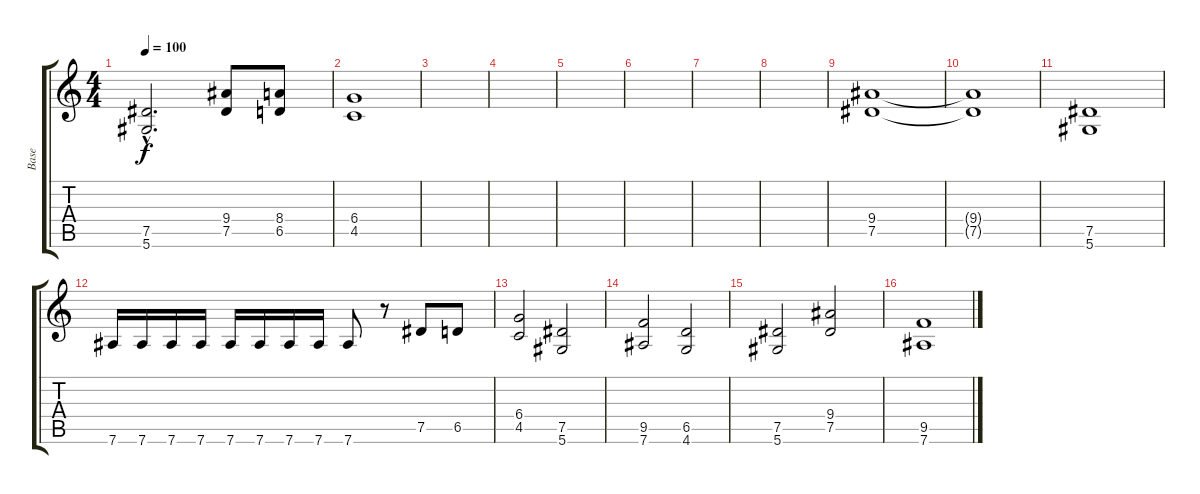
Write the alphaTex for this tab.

\track ("Base" "Base") {instrument overdrivenguitar}
\staff {score tabs}
\tuning (Eb4 Bb3 Gb3 Db3 Ab2 Eb2) {hide}
\ts (4 4)
\tempo 100
\clef g2
\ks c
(7.5{hac t} 5.6{hac t}).2{d dy f} (9.4 7.5).8 (8.4 6.5).8 |
(6.4 4.5).1 |
|
|
|
|
|
|
(9.4 7.5).1 |
(9.4{t} 7.5{t}).1 |
(7.5 5.6).1 |
7.6.16 7.6.16 7.6.16 7.6.16 7.6.16 7.6.16 7.6.16 7.6.16 7.6.8 r.8 7.5.8 6.5.8 |
(6.4 4.5).2 (7.5 5.6).2 |
(9.5 7.6).2 (6.5 4.6).2 |
(7.5 5.6).2 (9.4 7.5).2 |
(9.5 7.6).1
